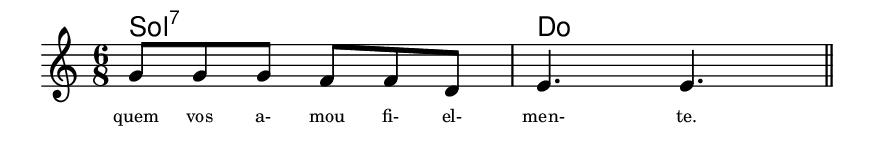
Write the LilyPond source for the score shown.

\version "2.20.0"
#(set! paper-alist (cons '("linha" . (cons (* 148 mm) (* 25 mm))) paper-alist))

\paper {
  #(set-paper-size "linha")
  ragged-right = ##f
}

\language "portugues"


harmonia = \chordmode {
    %\partial 8
%harmonia
  sol2.:7 do
%/harmonia
}
melodia = \fixed do' {
    \key do \major
    \time 6/8
    %\partial 8
%recitação
  sol8 sol sol fa fa re
  mi4. mi
  \bar "||"
%/recitação
}
letra = \lyricmode {
    \teeny
    quem vos a- mou fi- el- men- te.
    %\tweak self-alignment-X #-1 \markup{\bold{dei}-me por pie-}
    %\tweak self-alignment-X #-1 \markup{\bold{da}de e escu-}
    %\tweak self-alignment-X #-1 \markup{\bold{tai} minha ora-}
    %\tweak self-alignment-X #-1 \markup{\bold{ção!}}
}

\book {
  \paper {
      indent = 0\mm
      scoreTitleMarkup = \markup {
          %\with-color #red
          \fromproperty #'header:piece
      }
  }
  \header {
    %piece = "Ant. 1"
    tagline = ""
  }
  \score {
    <<
      \new ChordNames {
        \set chordChanges = ##t
		\set noChordSymbol = ""
        \harmonia
      }
      \new Voice = "canto" { \melodia }
      \new Lyrics \lyricsto "canto" \letra
    >>
  }
}
